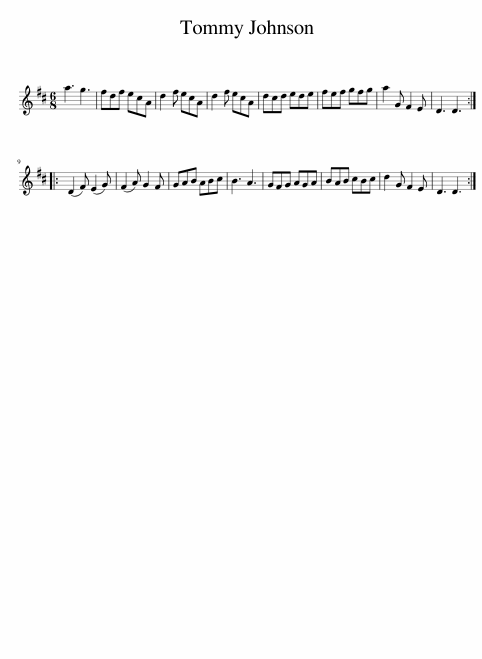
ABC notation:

X:1
L:1/8
M:6/8
I:linebreak $
K:D
V:1 treble
V:1
 a3 g3 | fdf ecA | d2 f ecA | d2 f ecA | dcd ede | %5
 fef gfg | a2 G F2 E | D3 D3 ::$ (D2 F) (E2 G) | (F2 A) G2 F | %10
 GAB ABc | B3 A3 | GFG AGA | BAB cBc | d2 G F2 E | %15
 D3 D3 :| %16
